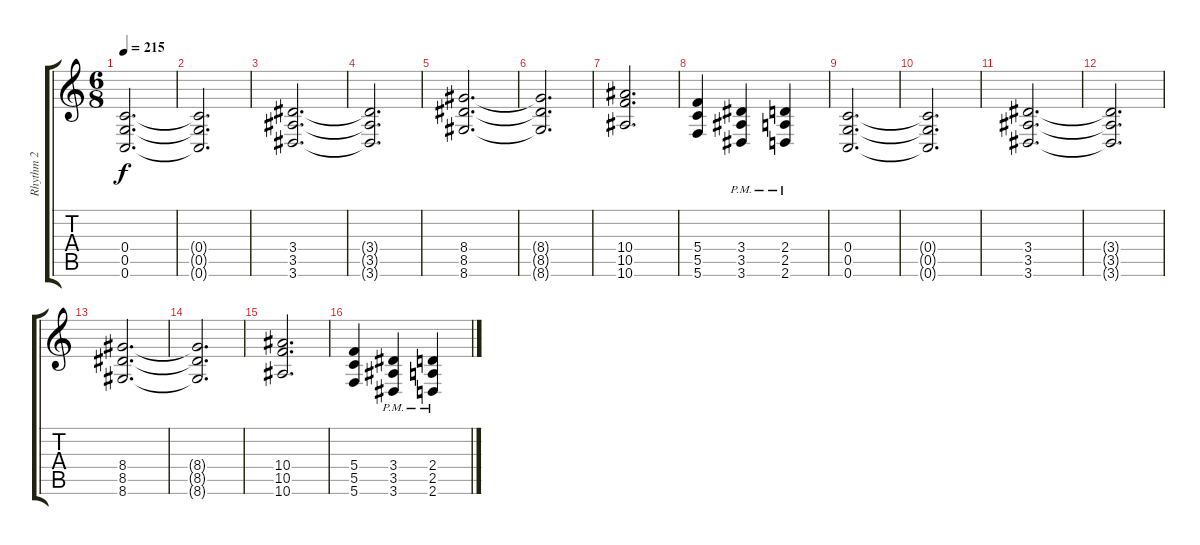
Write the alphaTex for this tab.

\track ("Rhythm 2" "Rhythm 2") {instrument distortionguitar}
\staff {score tabs}
\tuning (D4 A3 F3 C3 G2 C2) {hide}
\ts (6 8)
\tempo 215
\clef g2
\ks c
(0.4 0.5 0.6).2{d dy f volume 6} |
(0.4{t} 0.5{t} 0.6{t}).2{d} |
(3.4 3.5 3.6).2{d} |
(3.4{t} 3.5{t} 3.6{t}).2{d} |
(8.4 8.5 8.6).2{d} |
(8.4{t} 8.5{t} 8.6{t}).2{d} |
(10.4 10.5 10.6).2{d} |
(5.4 5.5 5.6).4 (3.4{pm} 3.5{pm} 3.6{pm}).4 (2.4{pm} 2.5{pm} 2.6{pm}).4 |
(0.4 0.5 0.6).2{d} |
(0.4{t} 0.5{t} 0.6{t}).2{d} |
(3.4 3.5 3.6).2{d} |
(3.4{t} 3.5{t} 3.6{t}).2{d} |
(8.4 8.5 8.6).2{d} |
(8.4{t} 8.5{t} 8.6{t}).2{d} |
(10.4 10.5 10.6).2{d} |
(5.4 5.5 5.6).4 (3.4{pm} 3.5{pm} 3.6{pm}).4 (2.4{pm} 2.5{pm} 2.6{pm}).4
